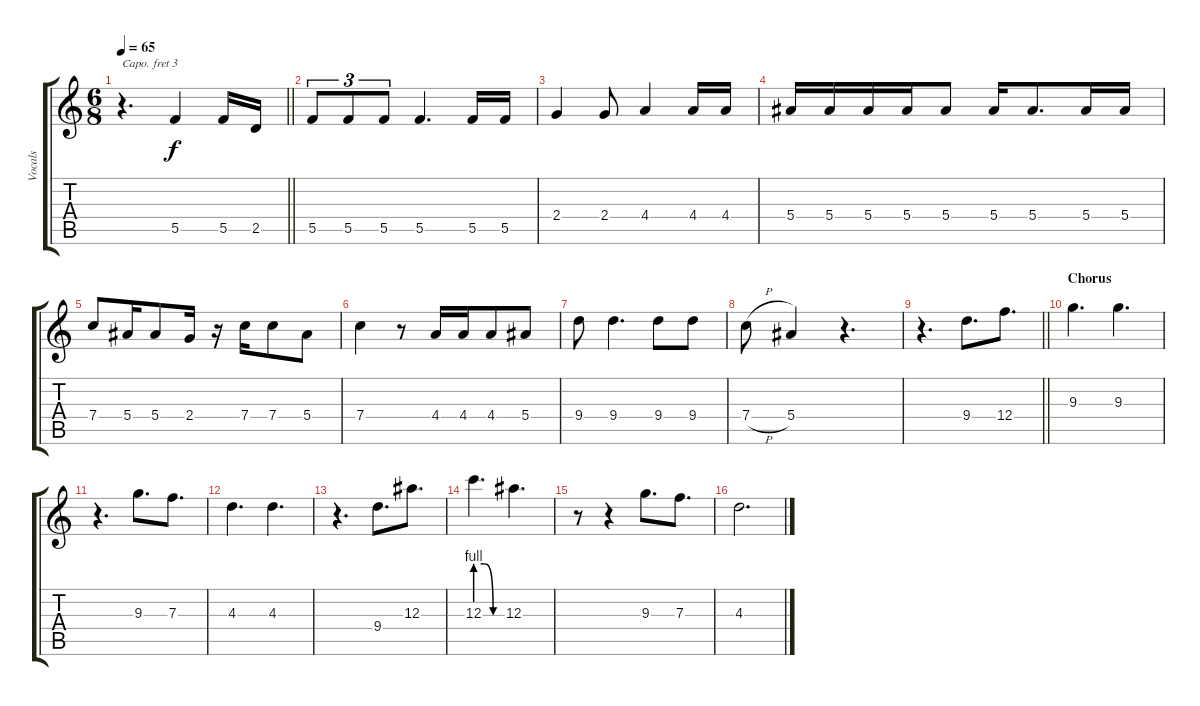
\track ("Vocals" "Vocals") {instrument contrabass}
\staff {score tabs}
\capo 3
\tuning (E4 B3 G3 D3 A2 E2) {hide}
\ts (6 8)
\tempo 65
\clef g2
\barLineRight lightlight
\ks c
r.4{d dy f} 5.5.4 5.5.16 2.5.16 |
\section ("" "")
5.5.8{tu (3 2)} 5.5.8{tu (3 2)} 5.5.8{tu (3 2)} 5.5.4{d} 5.5.16 5.5.16 |
2.4.4 2.4.8 4.4.4 4.4.16 4.4.16 |
5.4.16 5.4.16 5.4.16 5.4.16 5.4.8 5.4.16 5.4.8{d} 5.4.16 5.4.16 |
7.4.8 5.4.16 5.4.8 2.4.16 r.16 7.4.16 7.4.8 5.4.8 |
7.4.4 r.8 4.4.16 4.4.16 4.4.8 5.4.8 |
9.4.8 9.4.4{d} 9.4.8 9.4.8 |
7.4{h}.8 5.4.4 r.4{d} |
\barLineRight lightlight
r.4{d} 9.4.8{d} 12.4.8{d} |
\section ("" "Chorus")
9.3.4{d} 9.3.4{d} |
r.4{d} 9.3.8{d} 7.3.8{d} |
4.3.4{d} 4.3.4{d} |
r.4{d} 9.4.8{d} 12.3.8{d} |
12.3{be (custom 0 4 20 4 40 0 60 0)}.4{d} 12.3.4{d} |
r.8 r.4 9.3.8{d} 7.3.8{d} |
4.3.2{d}
